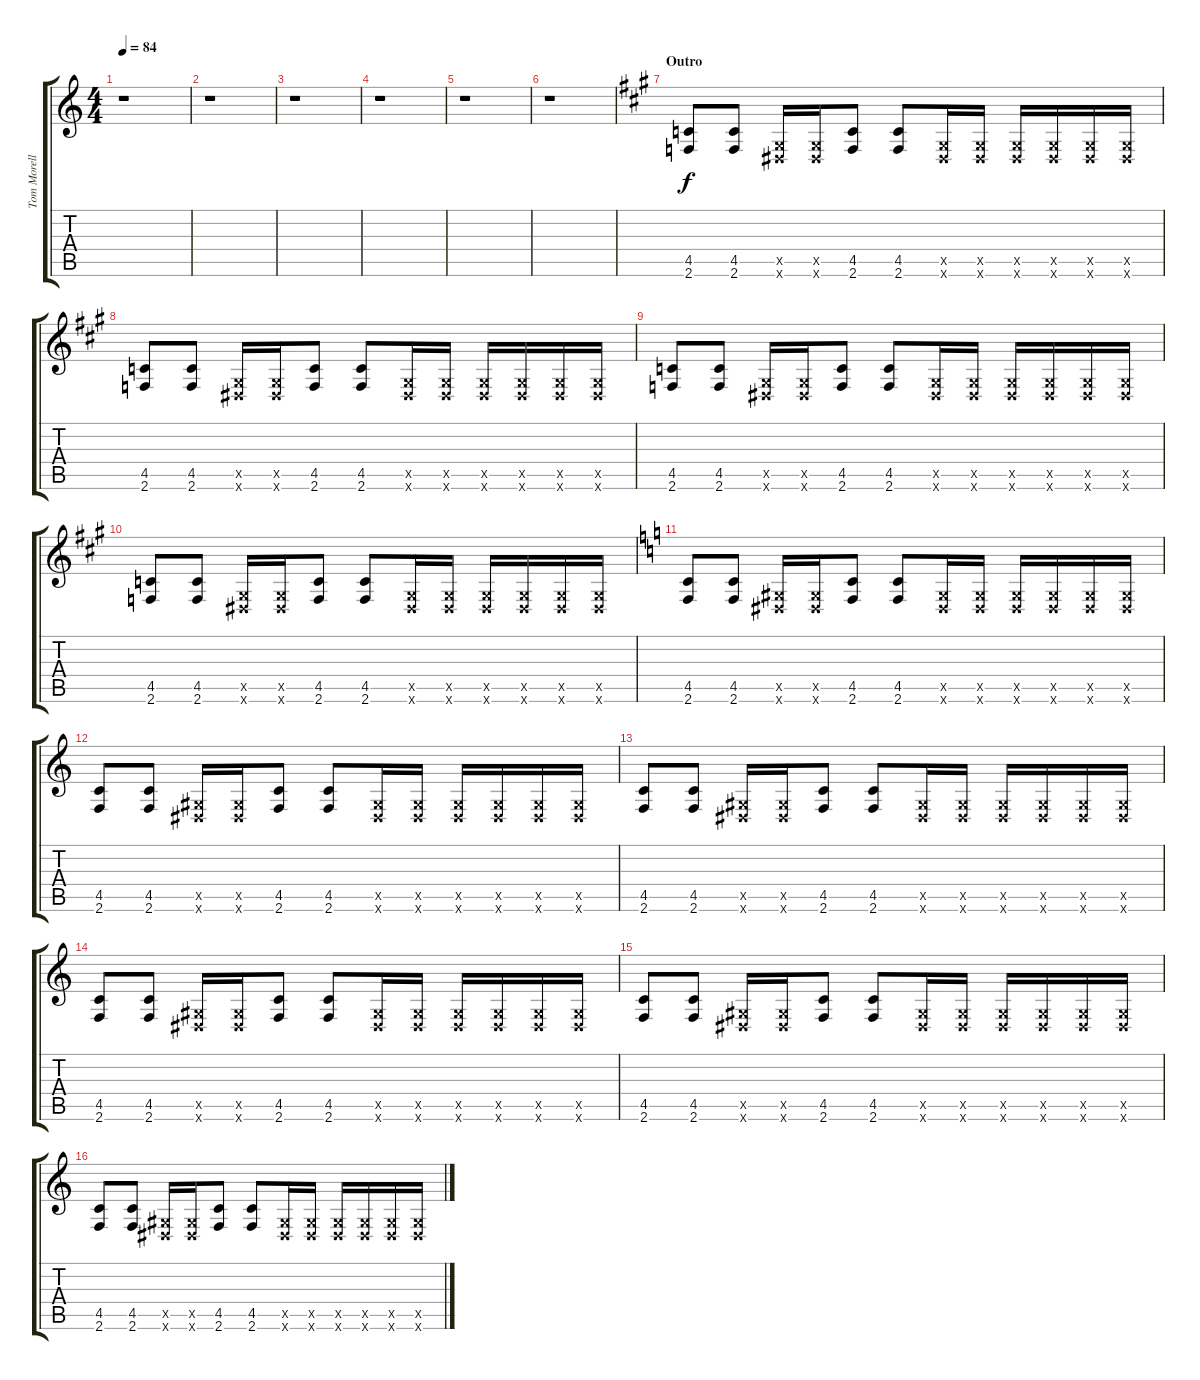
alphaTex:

\track ("Tom Morello (Guitar)" "Tom Morell") {instrument overdrivenguitar}
\staff {score tabs}
\tuning (Eb4 Bb3 Gb3 Db3 Ab2 Eb2) {hide}
\ts (4 4)
\tempo 84
\clef g2
\ks c
r.1{dy f} |
r.1 |
r.1 |
r.1 |
r.1 |
r.1 |
\section ("" "Outro")
\ks a
(4.5 2.6).8 (4.5 2.6).8 (0.5{x} 0.6{x}).16 (0.5{x} 0.6{x}).16 (4.5 2.6).8 (4.5 2.6).8 (0.5{x} 0.6{x}).16 (0.5{x} 0.6{x}).16 (0.5{x} 0.6{x}).16 (0.5{x} 0.6{x}).16 (0.5{x} 0.6{x}).16 (0.5{x} 0.6{x}).16 |
(4.5 2.6).8 (4.5 2.6).8 (0.5{x} 0.6{x}).16 (0.5{x} 0.6{x}).16 (4.5 2.6).8 (4.5 2.6).8 (0.5{x} 0.6{x}).16 (0.5{x} 0.6{x}).16 (0.5{x} 0.6{x}).16 (0.5{x} 0.6{x}).16 (0.5{x} 0.6{x}).16 (0.5{x} 0.6{x}).16 |
(4.5 2.6).8 (4.5 2.6).8 (0.5{x} 0.6{x}).16 (0.5{x} 0.6{x}).16 (4.5 2.6).8 (4.5 2.6).8 (0.5{x} 0.6{x}).16 (0.5{x} 0.6{x}).16 (0.5{x} 0.6{x}).16 (0.5{x} 0.6{x}).16 (0.5{x} 0.6{x}).16 (0.5{x} 0.6{x}).16 |
(4.5 2.6).8 (4.5 2.6).8 (0.5{x} 0.6{x}).16 (0.5{x} 0.6{x}).16 (4.5 2.6).8 (4.5 2.6).8 (0.5{x} 0.6{x}).16 (0.5{x} 0.6{x}).16 (0.5{x} 0.6{x}).16 (0.5{x} 0.6{x}).16 (0.5{x} 0.6{x}).16 (0.5{x} 0.6{x}).16 |
\ks c
(4.5 2.6).8 (4.5 2.6).8 (0.5{x} 0.6{x}).16 (0.5{x} 0.6{x}).16 (4.5 2.6).8 (4.5 2.6).8 (0.5{x} 0.6{x}).16 (0.5{x} 0.6{x}).16 (0.5{x} 0.6{x}).16 (0.5{x} 0.6{x}).16 (0.5{x} 0.6{x}).16 (0.5{x} 0.6{x}).16 |
(4.5 2.6).8 (4.5 2.6).8 (0.5{x} 0.6{x}).16 (0.5{x} 0.6{x}).16 (4.5 2.6).8 (4.5 2.6).8 (0.5{x} 0.6{x}).16 (0.5{x} 0.6{x}).16 (0.5{x} 0.6{x}).16 (0.5{x} 0.6{x}).16 (0.5{x} 0.6{x}).16 (0.5{x} 0.6{x}).16 |
(4.5 2.6).8 (4.5 2.6).8 (0.5{x} 0.6{x}).16 (0.5{x} 0.6{x}).16 (4.5 2.6).8 (4.5 2.6).8 (0.5{x} 0.6{x}).16 (0.5{x} 0.6{x}).16 (0.5{x} 0.6{x}).16 (0.5{x} 0.6{x}).16 (0.5{x} 0.6{x}).16 (0.5{x} 0.6{x}).16 |
(4.5 2.6).8 (4.5 2.6).8 (0.5{x} 0.6{x}).16 (0.5{x} 0.6{x}).16 (4.5 2.6).8 (4.5 2.6).8 (0.5{x} 0.6{x}).16 (0.5{x} 0.6{x}).16 (0.5{x} 0.6{x}).16 (0.5{x} 0.6{x}).16 (0.5{x} 0.6{x}).16 (0.5{x} 0.6{x}).16 |
(4.5 2.6).8 (4.5 2.6).8 (0.5{x} 0.6{x}).16 (0.5{x} 0.6{x}).16 (4.5 2.6).8 (4.5 2.6).8 (0.5{x} 0.6{x}).16 (0.5{x} 0.6{x}).16 (0.5{x} 0.6{x}).16 (0.5{x} 0.6{x}).16 (0.5{x} 0.6{x}).16 (0.5{x} 0.6{x}).16 |
(4.5 2.6).8 (4.5 2.6).8 (0.5{x} 0.6{x}).16 (0.5{x} 0.6{x}).16 (4.5 2.6).8 (4.5 2.6).8 (0.5{x} 0.6{x}).16 (0.5{x} 0.6{x}).16 (0.5{x} 0.6{x}).16 (0.5{x} 0.6{x}).16 (0.5{x} 0.6{x}).16 (0.5{x} 0.6{x}).16
